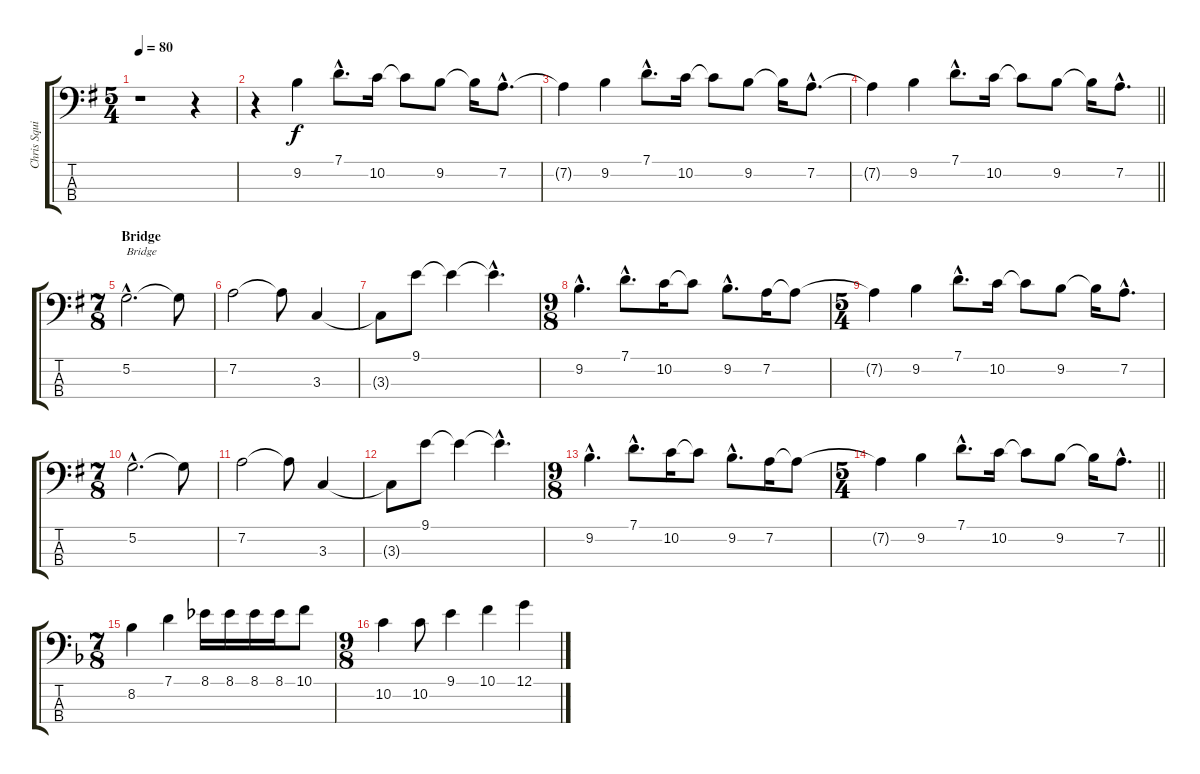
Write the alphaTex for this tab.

\track ("Chris Squire " "Chris Squi") {instrument electricbasspick}
\staff {score tabs}
\tuning (G2 D2 A1 E1) {hide}
\ts (5 4)
\tempo 80
\clef f4
\ks eminor
r.1{dy f} r.4 |
r.4{instrument electricbasspick} 9.2.4 7.1{hac}.8{d} 10.2.16 10.2{t}.8 9.2.8 9.2{t}.16 7.2{hac}.8{d} |
7.2{t}.4 9.2.4 7.1{hac}.8{d} 10.2.16 10.2{t}.8 9.2.8 9.2{t}.16 7.2{hac}.8{d} |
\barLineRight lightlight
7.2{t}.4 9.2.4 7.1{hac}.8{d} 10.2.16 10.2{t}.8 9.2.8 9.2{t}.16 7.2{hac}.8{d} |
\ts (7 8)
\section ("" "Bridge")
5.2{hac}.2{d txt "Bridge"} 5.2{t}.8 |
7.2.2 7.2{t}.8 3.3.4 |
3.3{t}.8 9.1.8 9.1{t}.4 9.1{hac t}.4{d} |
\ts (9 8)
9.2{hac}.4{d} 7.1{hac}.8{d} 10.2.16 10.2{t}.8 9.2{hac}.8{d} 7.2.16 7.2{t}.8 |
\ts (5 4)
7.2{t}.4 9.2.4 7.1{hac}.8{d} 10.2.16 10.2{t}.8 9.2.8 9.2{t}.16 7.2{hac}.8{d} |
\ts (7 8)
5.2{hac}.2{d} 5.2{t}.8 |
7.2.2 7.2{t}.8 3.3.4 |
3.3{t}.8 9.1.8 9.1{t}.4 9.1{hac t}.4{d} |
\ts (9 8)
9.2{hac}.4{d} 7.1{hac}.8{d} 10.2.16 10.2{t}.8 9.2{hac}.8{d} 7.2.16 7.2{t}.8 |
\ts (5 4)
\barLineRight lightlight
7.2{t}.4 9.2.4 7.1{hac}.8{d} 10.2.16 10.2{t}.8 9.2.8 9.2{t}.16 7.2{hac}.8{d} |
\ts (7 8)
\ks dminor
8.2.4 7.1.4 8.1.16 8.1.16 8.1.16 8.1.16 10.1.8 |
\ts (9 8)
10.2.4 10.2.8 9.1.4 10.1.4 12.1.4
